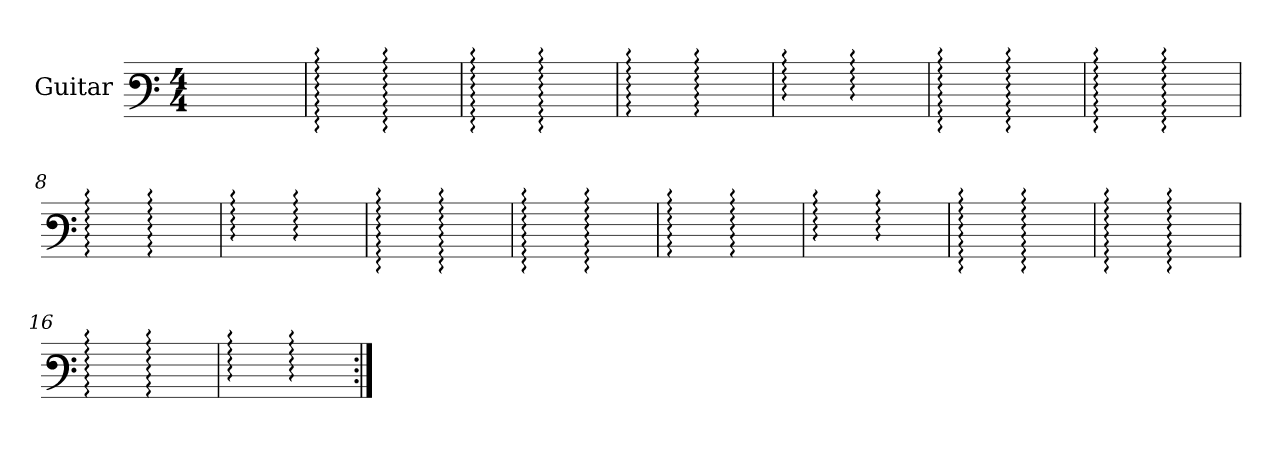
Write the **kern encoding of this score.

**kern	**text	**text
*part1	*part1	*part1
*staff1	*staff1	*staff1
*I"Guitar	*	*
*I'Guit.	*	*
*stria6	*	*
*	*	*
*k[]	*	*
*M4/4	*	*
=1	=1	=1
!	!LO:LY:b	!LO:LY:b
1Dyy	远处	我们
=2	=2	=2
!	!LO:LY:b	!LO:LY:b
2EE\yy: 2AA\yy: 2D\yy: 2G\yy: 2B\yy: 2e\yy:	蔚蓝天空下	曾在田野
!	!LO:LY:b	!LO:LY:b
2EE\yy: 2AA\yy: 2D\yy: 2G\yy: 2B\yy: 2e\yy:	涌动着	里歌唱
=3	=3	=3
!	!LO:LY:b	!LO:LY:b
2EE\yy: 2AA\yy: 2D\yy: 2G\yy: 2B\yy: 2e\yy:	金色的麦	在冬季盼
!	!LO:LY:b	!LO:LY:b
2EE\yy: 2AA\yy: 2D\yy: 2G\yy: 2B\yy: 2e\yy:	浪，就	望，却
=4	=4	=4
!	!LO:LY:b	!LO:LY:b
2AA\yy: 2D\yy: 2G\yy: 2B\yy: 2e\yy:	在那里是	没能等到
!	!LO:LY:b	!LO:LY:b
2AA\yy: 2D\yy: 2G\yy: 2B\yy: 2e\yy:	你和我	阳光下这
!!LO:LB:g=z
=5	=5	=5
!	!LO:LY:b	!LO:LY:b
2D\yy: 2G\yy: 2B\yy: 2e\yy:	爱过的地	秋天的景
!	!LO:LY:b	!LO:LY:b
2D\yy: 2G\yy: 2B\yy: 2e\yy:	方当微	像就让
=6	=6	=6
!	!LO:LY:b	!LO:LY:b
2EE\yy: 2AA\yy: 2D\yy: 2G\yy: 2B\yy: 2e\yy:	风带着收获	失散的誓言
!	!LO:LY:b	!LO:LY:b
2EE\yy: 2AA\yy: 2D\yy: 2G\yy: 2B\yy: 2e\yy:	的味道	飞舞吧
=7	=7	=7
!	!LO:LY:b	!LO:LY:b
2EE\yy: 2AA\yy: 2D\yy: 2G\yy: 2B\yy: 2e\yy:	吹向我脸	随西风飘
!	!LO:LY:b	!LO:LY:b
2EE\yy: 2AA\yy: 2D\yy: 2G\yy: 2B\yy: 2e\yy:	庞，想	荡，就
=8	=8	=8
!	!LO:LY:b	!LO:LY:b
2AA\yy: 2D\yy: 2G\yy: 2B\yy: 2e\yy:	起你温柔	像你柔软
!	!LO:LY:b	!LO:LY:b
2AA\yy: 2D\yy: 2G\yy: 2B\yy: 2e\yy:	的话语曾	的长发曾
!!LO:LB:g=z
=9	=9	=9
!	!LO:LY:b	!LO:LY:b
2D\yy: 2G\yy: 2B\yy: 2e\yy:	打湿我眼	芬芳我梦
2D\yy: 2G\yy: 2B\yy: 2e\yy:	.	.
=10	=10	=10
!	!LO:LY:b	!LO:LY:b
2EE\yy: 2AA\yy: 2D\yy: 2G\yy: 2B\yy: 2e\yy:	-嗯	-嗯
2EE\yy: 2AA\yy: 2D\yy: 2G\yy: 2B\yy: 2e\yy:	.	.
=11	=11	=11
2EE\yy: 2AA\yy: 2D\yy: 2G\yy: 2B\yy: 2e\yy:	.	.
2EE\yy: 2AA\yy: 2D\yy: 2G\yy: 2B\yy: 2e\yy:	.	.
=12	=12	=12
2AA\yy: 2D\yy: 2G\yy: 2B\yy: 2e\yy:	.	.
2AA\yy: 2D\yy: 2G\yy: 2B\yy: 2e\yy:	.	.
=13	=13	=13
2D\yy: 2G\yy: 2B\yy: 2e\yy:	.	.
2D\yy: 2G\yy: 2B\yy: 2e\yy:	.	.
=14	=14	=14
2EE\yy: 2AA\yy: 2D\yy: 2G\yy: 2B\yy: 2e\yy:	.	.
2EE\yy: 2AA\yy: 2D\yy: 2G\yy: 2B\yy: 2e\yy:	.	.
=15	=15	=15
2EE\yy: 2AA\yy: 2D\yy: 2G\yy: 2B\yy: 2e\yy:	.	.
2EE\yy: 2AA\yy: 2D\yy: 2G\yy: 2B\yy: 2e\yy:	.	.
=16	=16	=16
2AA\yy: 2D\yy: 2G\yy: 2B\yy: 2e\yy:	.	.
2AA\yy: 2D\yy: 2G\yy: 2B\yy: 2e\yy:	.	.
=17	=17	=17
2D\yy: 2G\yy: 2B\yy: 2e\yy:	.	.
2D\yy: 2G\yy: 2B\yy: 2e\yy:	.	.
=:|!	=:|!	=:|!
*-	*-	*-
